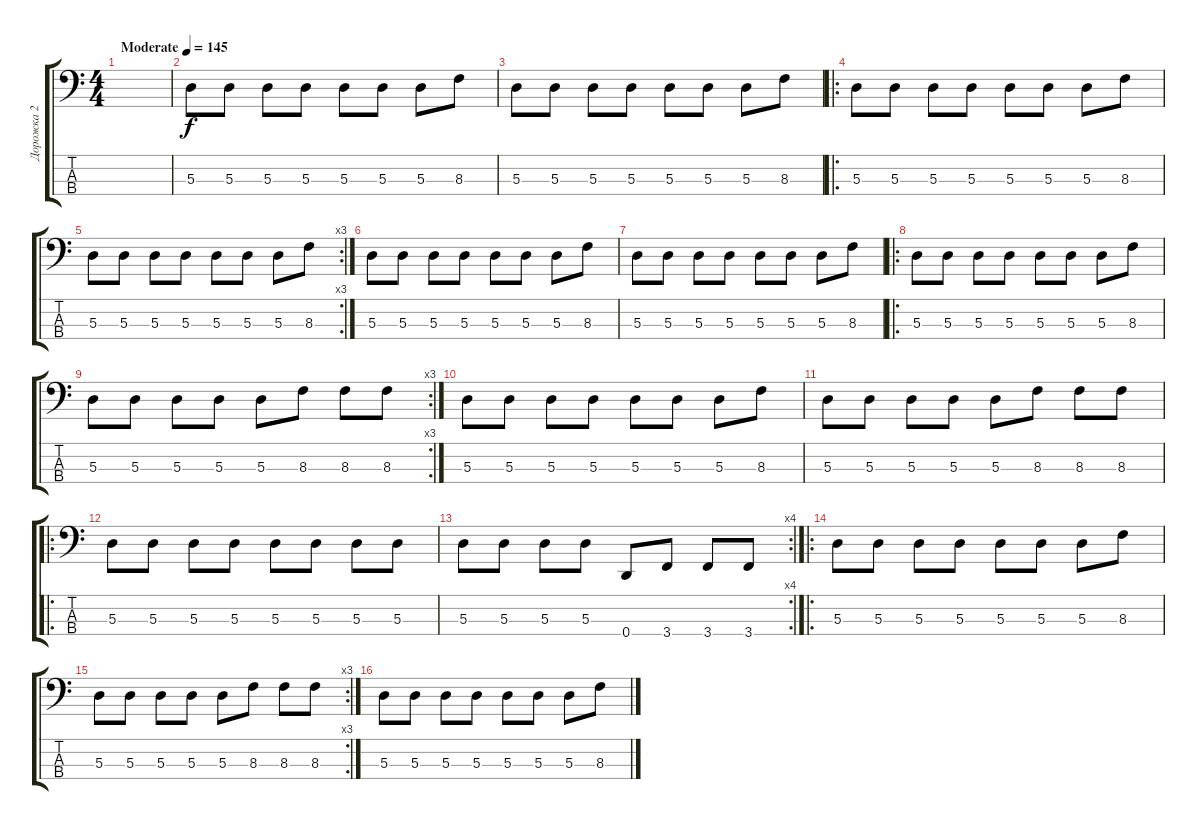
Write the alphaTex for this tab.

\track ("Дорожка 2" "Дорожка 2") {instrument electricbassfinger}
\staff {score tabs}
\tuning (G2 D2 A1 D1) {hide}
\ts (4 4)
\tempo (145 "Moderate")
\clef f4
\ks c
|
5.3.8 5.3.8 5.3.8 5.3.8 5.3.8 5.3.8 5.3.8 8.3.8 |
5.3.8 5.3.8 5.3.8 5.3.8 5.3.8 5.3.8 5.3.8 8.3.8 |
\ro
5.3.8 5.3.8 5.3.8 5.3.8 5.3.8 5.3.8 5.3.8 8.3.8 |
\rc 3
5.3.8 5.3.8 5.3.8 5.3.8 5.3.8 5.3.8 5.3.8 8.3.8 |
5.3.8 5.3.8 5.3.8 5.3.8 5.3.8 5.3.8 5.3.8 8.3.8 |
5.3.8 5.3.8 5.3.8 5.3.8 5.3.8 5.3.8 5.3.8 8.3.8 |
\ro
5.3.8 5.3.8 5.3.8 5.3.8 5.3.8 5.3.8 5.3.8 8.3.8 |
\rc 3
5.3.8 5.3.8 5.3.8 5.3.8 5.3.8 8.3.8 8.3.8 8.3.8 |
5.3.8 5.3.8 5.3.8 5.3.8 5.3.8 5.3.8 5.3.8 8.3.8 |
5.3.8 5.3.8 5.3.8 5.3.8 5.3.8 8.3.8 8.3.8 8.3.8 |
\ro
5.3.8 5.3.8 5.3.8 5.3.8 5.3.8 5.3.8 5.3.8 5.3.8 |
\rc 4
5.3.8 5.3.8 5.3.8 5.3.8 0.4.8 3.4.8 3.4.8 3.4.8 |
\ro
5.3.8 5.3.8 5.3.8 5.3.8 5.3.8 5.3.8 5.3.8 8.3.8 |
\rc 3
5.3.8 5.3.8 5.3.8 5.3.8 5.3.8 8.3.8 8.3.8 8.3.8 |
5.3.8 5.3.8 5.3.8 5.3.8 5.3.8 5.3.8 5.3.8 8.3.8
